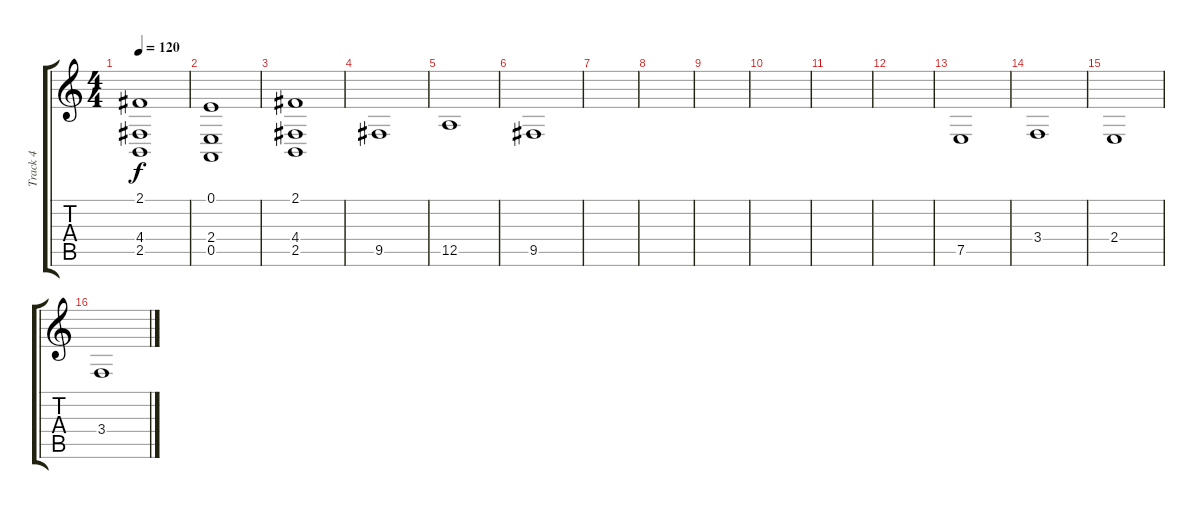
\track ("Track 4" "Track 4") {instrument fiddle}
\staff {score tabs}
\tuning (E4 B3 G3 D3 A2 E2) {hide}
\ts (4 4)
\tempo 120
\clef g2
\ks c
(2.1 4.4 2.5).1{dy f} |
(0.1 2.4 0.5).1 |
(2.1 4.4 2.5).1 |
9.5.1 |
12.5.1 |
9.5.1 |
|
|
|
|
|
|
7.5.1 |
3.4.1 |
2.4.1 |
3.4.1
